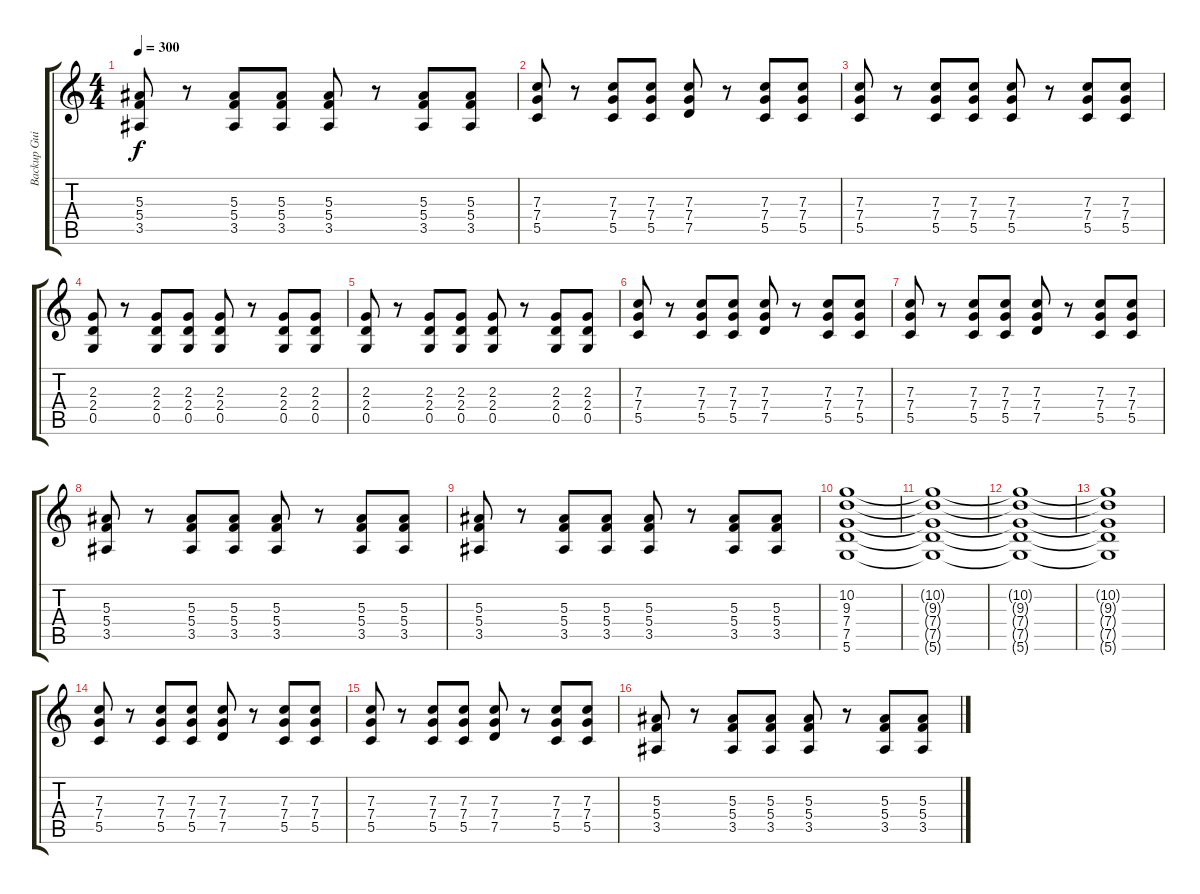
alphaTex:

\track ("Backup Guitar" "Backup Gui") {instrument overdrivenguitar}
\staff {score tabs}
\tuning (D4 A3 F3 C3 G2 D2) {hide}
\ts (4 4)
\tempo 300
\clef g2
\ks c
(5.3 5.4 3.5).8{dy f} r.8 (5.3 5.4 3.5).8 (5.3 5.4 3.5).8 (5.3 5.4 3.5).8 r.8 (5.3 5.4 3.5).8 (5.3 5.4 3.5).8 |
(7.3 7.4 5.5).8 r.8 (7.3 7.4 5.5).8 (7.3 7.4 5.5).8 (7.3 7.4 7.5).8 r.8 (7.3 7.4 5.5).8 (7.3 7.4 5.5).8 |
(7.3 7.4 5.5).8 r.8 (7.3 7.4 5.5).8 (7.3 7.4 5.5).8 (7.3 7.4 5.5).8 r.8 (7.3 7.4 5.5).8 (7.3 7.4 5.5).8 |
(2.3 2.4 0.5).8 r.8 (2.3 2.4 0.5).8 (2.3 2.4 0.5).8 (2.3 2.4 0.5).8 r.8 (2.3 2.4 0.5).8 (2.3 2.4 0.5).8 |
(2.3 2.4 0.5).8 r.8 (2.3 2.4 0.5).8 (2.3 2.4 0.5).8 (2.3 2.4 0.5).8 r.8 (2.3 2.4 0.5).8 (2.3 2.4 0.5).8 |
(7.3 7.4 5.5).8 r.8 (7.3 7.4 5.5).8 (7.3 7.4 5.5).8 (7.3 7.4 7.5).8 r.8 (7.3 7.4 5.5).8 (7.3 7.4 5.5).8 |
(7.3 7.4 5.5).8 r.8 (7.3 7.4 5.5).8 (7.3 7.4 5.5).8 (7.3 7.4 7.5).8 r.8 (7.3 7.4 5.5).8 (7.3 7.4 5.5).8 |
(5.3 5.4 3.5).8 r.8 (5.3 5.4 3.5).8 (5.3 5.4 3.5).8 (5.3 5.4 3.5).8 r.8 (5.3 5.4 3.5).8 (5.3 5.4 3.5).8 |
(5.3 5.4 3.5).8 r.8 (5.3 5.4 3.5).8 (5.3 5.4 3.5).8 (5.3 5.4 3.5).8 r.8 (5.3 5.4 3.5).8 (5.3 5.4 3.5).8 |
(10.2 9.3 7.4 7.5 5.6).1{instrument overdrivenguitar} |
(10.2{t} 9.3{t} 7.4{t} 7.5{t} 5.6{t}).1 |
(10.2{t} 9.3{t} 7.4{t} 7.5{t} 5.6{t}).1 |
(10.2{t} 9.3{t} 7.4{t} 7.5{t} 5.6{t}).1 |
(7.3 7.4 5.5).8{instrument electricguitarmuted} r.8 (7.3 7.4 5.5).8 (7.3 7.4 5.5).8 (7.3 7.4 7.5).8 r.8 (7.3 7.4 5.5).8 (7.3 7.4 5.5).8 |
(7.3 7.4 5.5).8{instrument electricguitarmuted} r.8 (7.3 7.4 5.5).8 (7.3 7.4 5.5).8 (7.3 7.4 7.5).8 r.8 (7.3 7.4 5.5).8 (7.3 7.4 5.5).8 |
(5.3 5.4 3.5).8{instrument electricguitarmuted} r.8 (5.3 5.4 3.5).8 (5.3 5.4 3.5).8 (5.3 5.4 3.5).8 r.8 (5.3 5.4 3.5).8 (5.3 5.4 3.5).8
